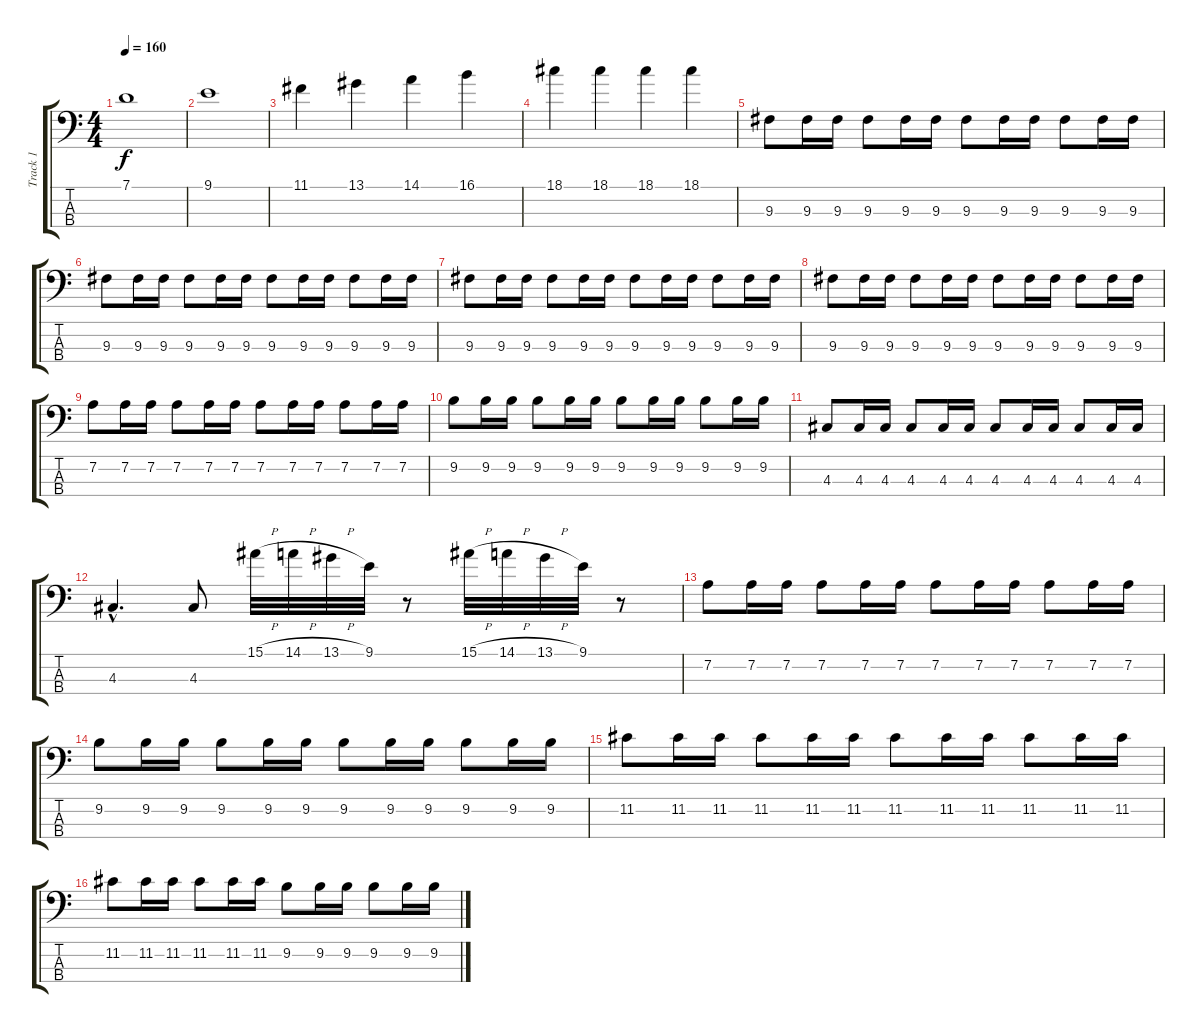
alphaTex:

\track ("Track 1" "Track 1") {instrument fretlessbass}
\staff {score tabs}
\tuning (G2 D2 A1 E1) {hide}
\ts (4 4)
\tempo 160
\clef f4
\ks c
7.1.1{dy f} |
9.1.1 |
11.1.4 13.1.4 14.1.4 16.1.4 |
18.1.4 18.1.4 18.1.4 18.1.4 |
9.3.8 9.3.16 9.3.16 9.3.8 9.3.16 9.3.16 9.3.8 9.3.16 9.3.16 9.3.8 9.3.16 9.3.16 |
9.3.8 9.3.16 9.3.16 9.3.8 9.3.16 9.3.16 9.3.8 9.3.16 9.3.16 9.3.8 9.3.16 9.3.16 |
9.3.8 9.3.16 9.3.16 9.3.8 9.3.16 9.3.16 9.3.8 9.3.16 9.3.16 9.3.8 9.3.16 9.3.16 |
9.3.8 9.3.16 9.3.16 9.3.8 9.3.16 9.3.16 9.3.8 9.3.16 9.3.16 9.3.8 9.3.16 9.3.16 |
7.2.8 7.2.16 7.2.16 7.2.8 7.2.16 7.2.16 7.2.8 7.2.16 7.2.16 7.2.8 7.2.16 7.2.16 |
9.2.8 9.2.16 9.2.16 9.2.8 9.2.16 9.2.16 9.2.8 9.2.16 9.2.16 9.2.8 9.2.16 9.2.16 |
4.3.8 4.3.16 4.3.16 4.3.8 4.3.16 4.3.16 4.3.8 4.3.16 4.3.16 4.3.8 4.3.16 4.3.16 |
4.3{hac}.4{d} 4.3.8 15.1{h}.32 14.1{h}.32 13.1{h}.32 9.1.32 r.8 15.1{h}.32 14.1{h}.32 13.1{h}.32 9.1.32 r.8 |
7.2.8 7.2.16 7.2.16 7.2.8 7.2.16 7.2.16 7.2.8 7.2.16 7.2.16 7.2.8 7.2.16 7.2.16 |
9.2.8 9.2.16 9.2.16 9.2.8 9.2.16 9.2.16 9.2.8 9.2.16 9.2.16 9.2.8 9.2.16 9.2.16 |
11.2.8 11.2.16 11.2.16 11.2.8 11.2.16 11.2.16 11.2.8 11.2.16 11.2.16 11.2.8 11.2.16 11.2.16 |
11.2.8 11.2.16 11.2.16 11.2.8 11.2.16 11.2.16 9.2.8 9.2.16 9.2.16 9.2.8 9.2.16 9.2.16
